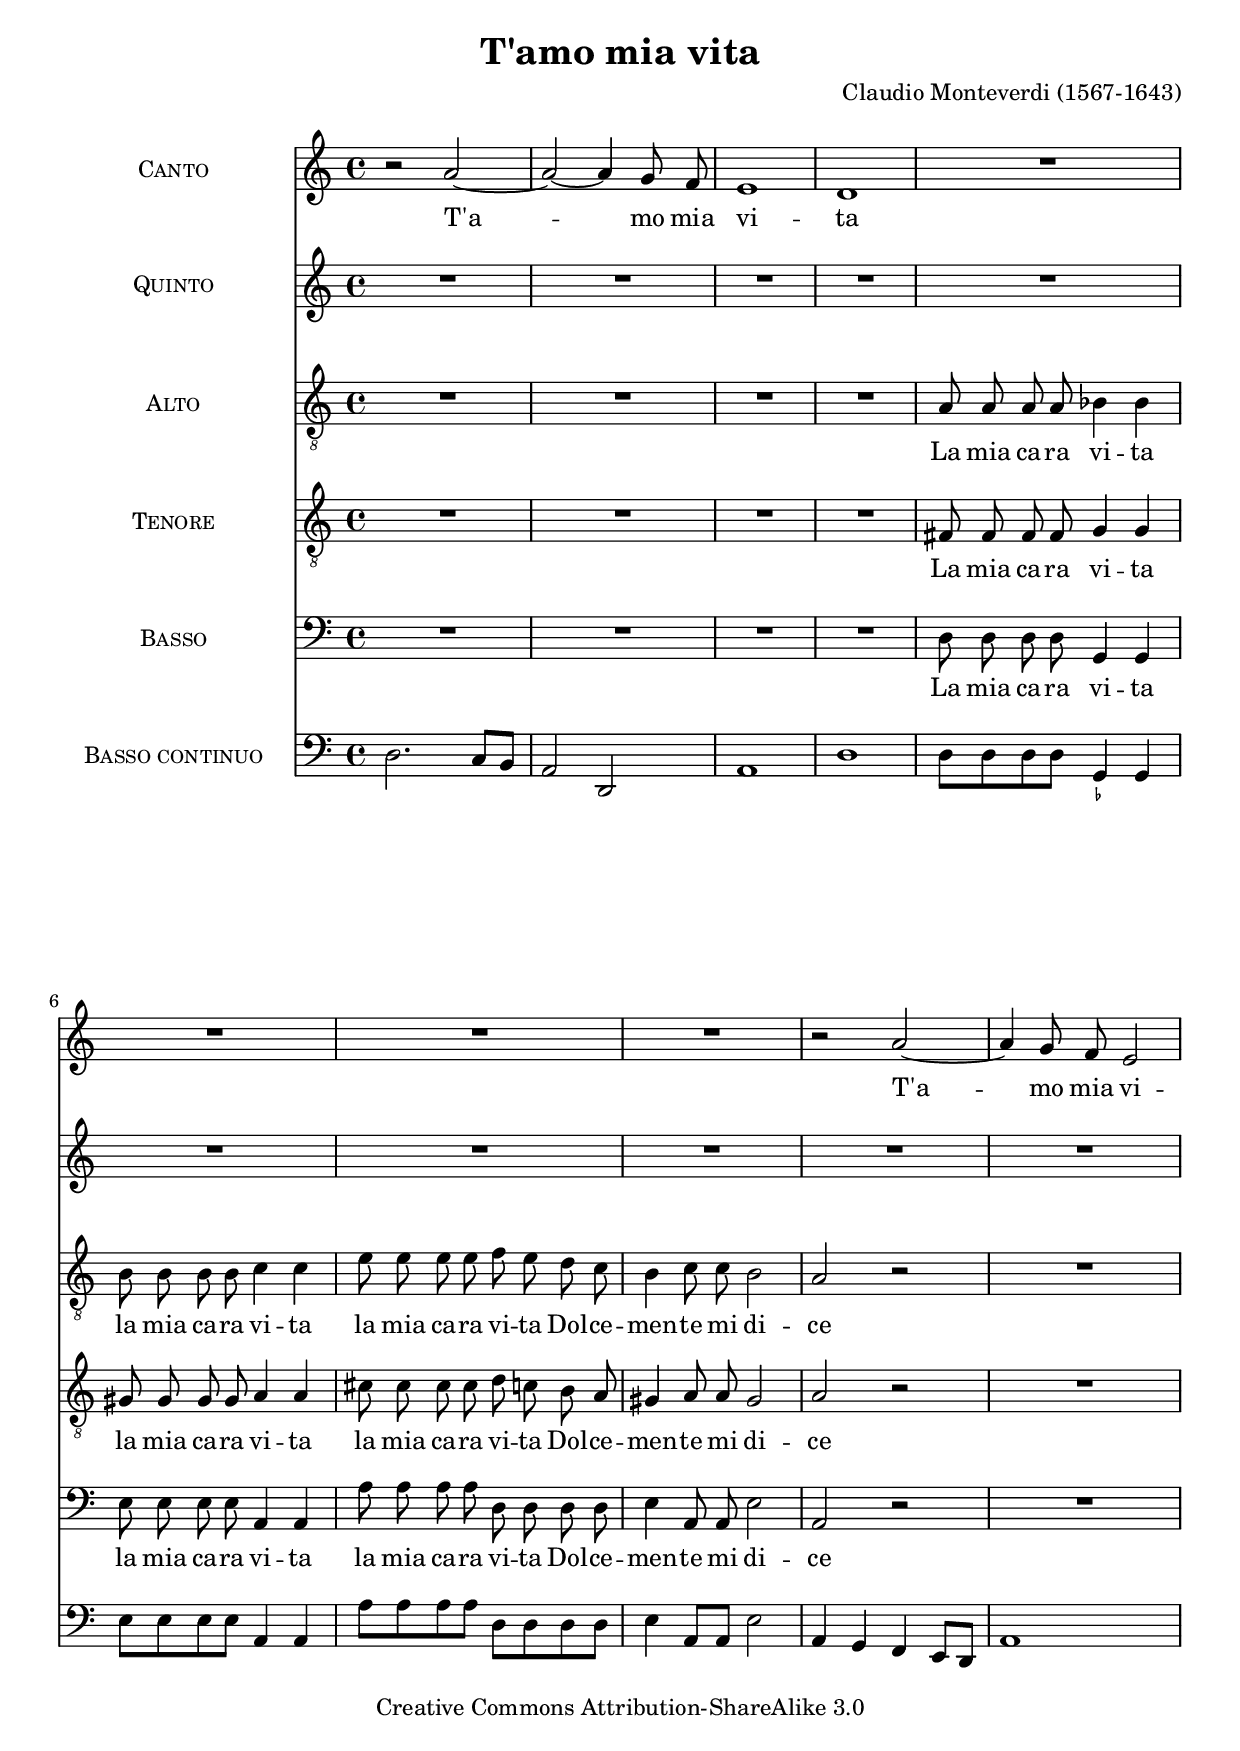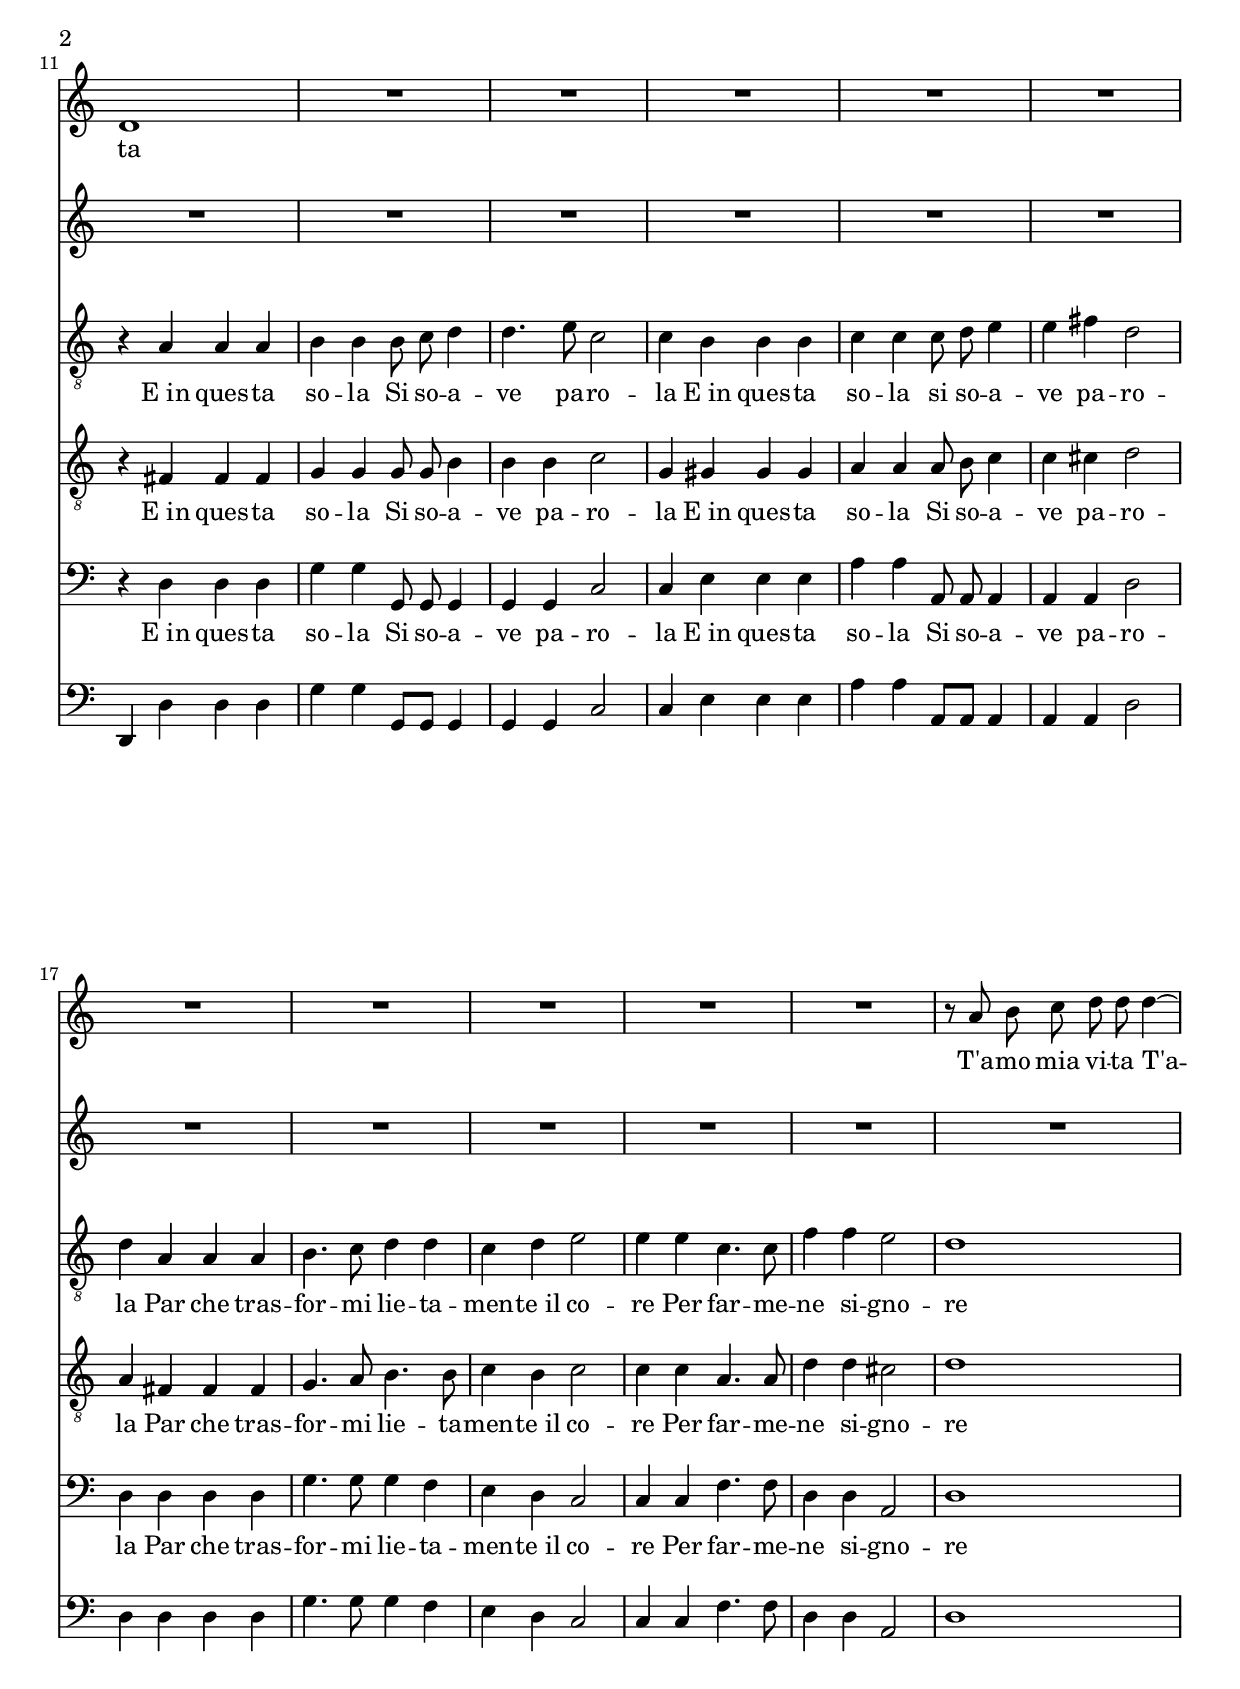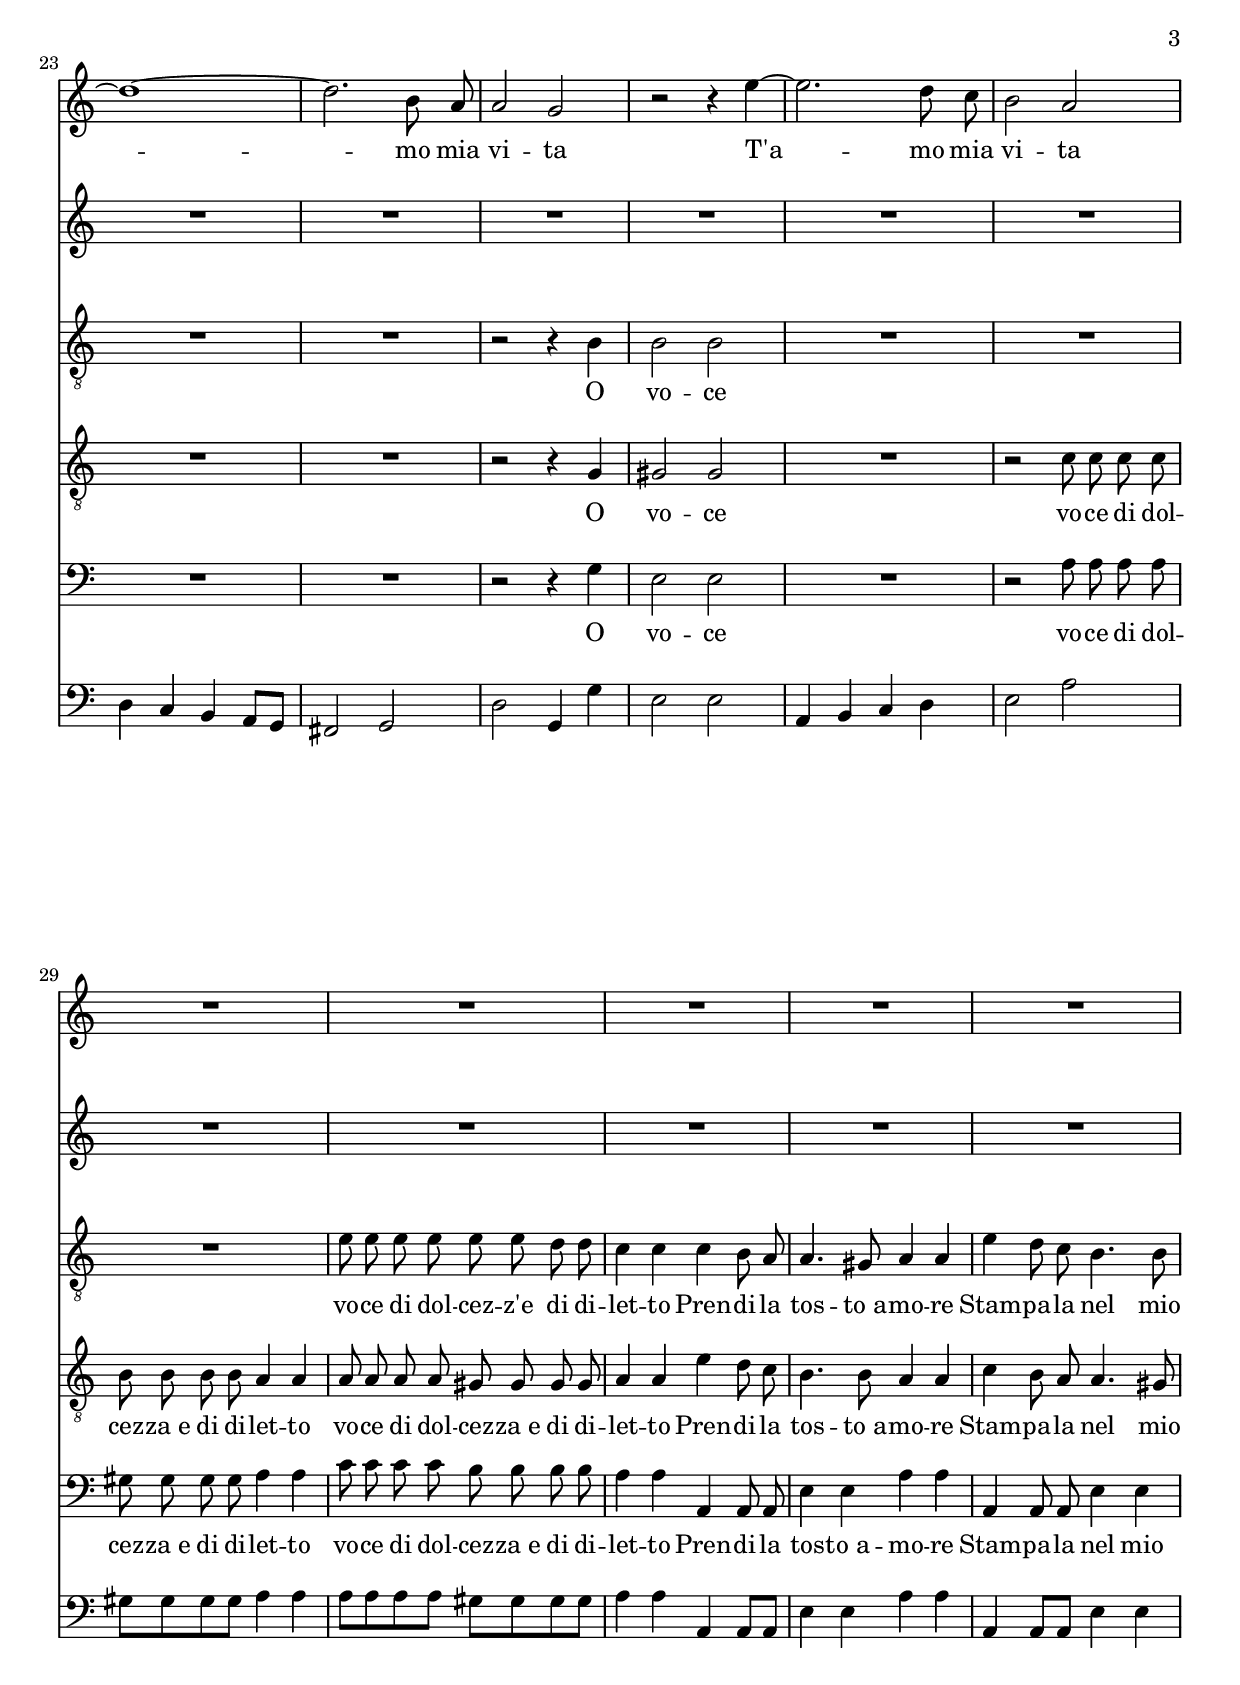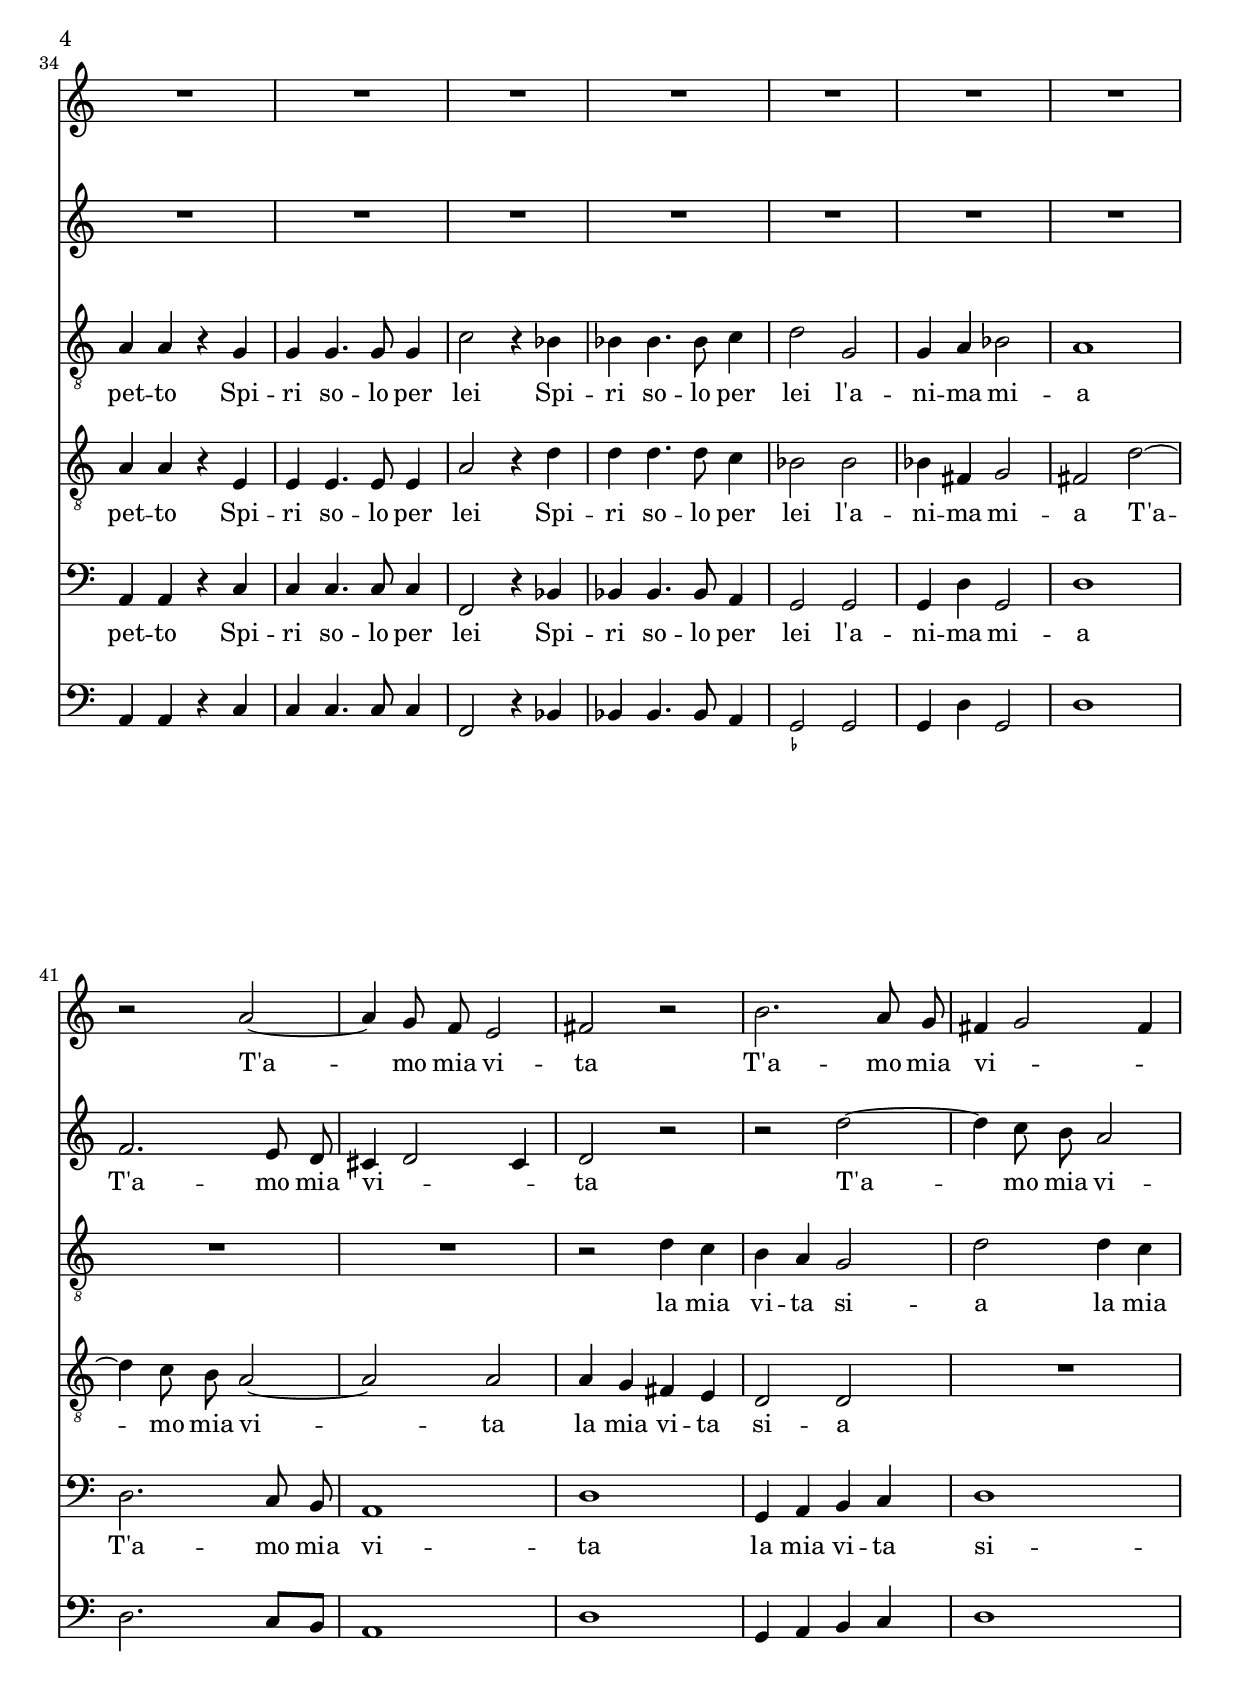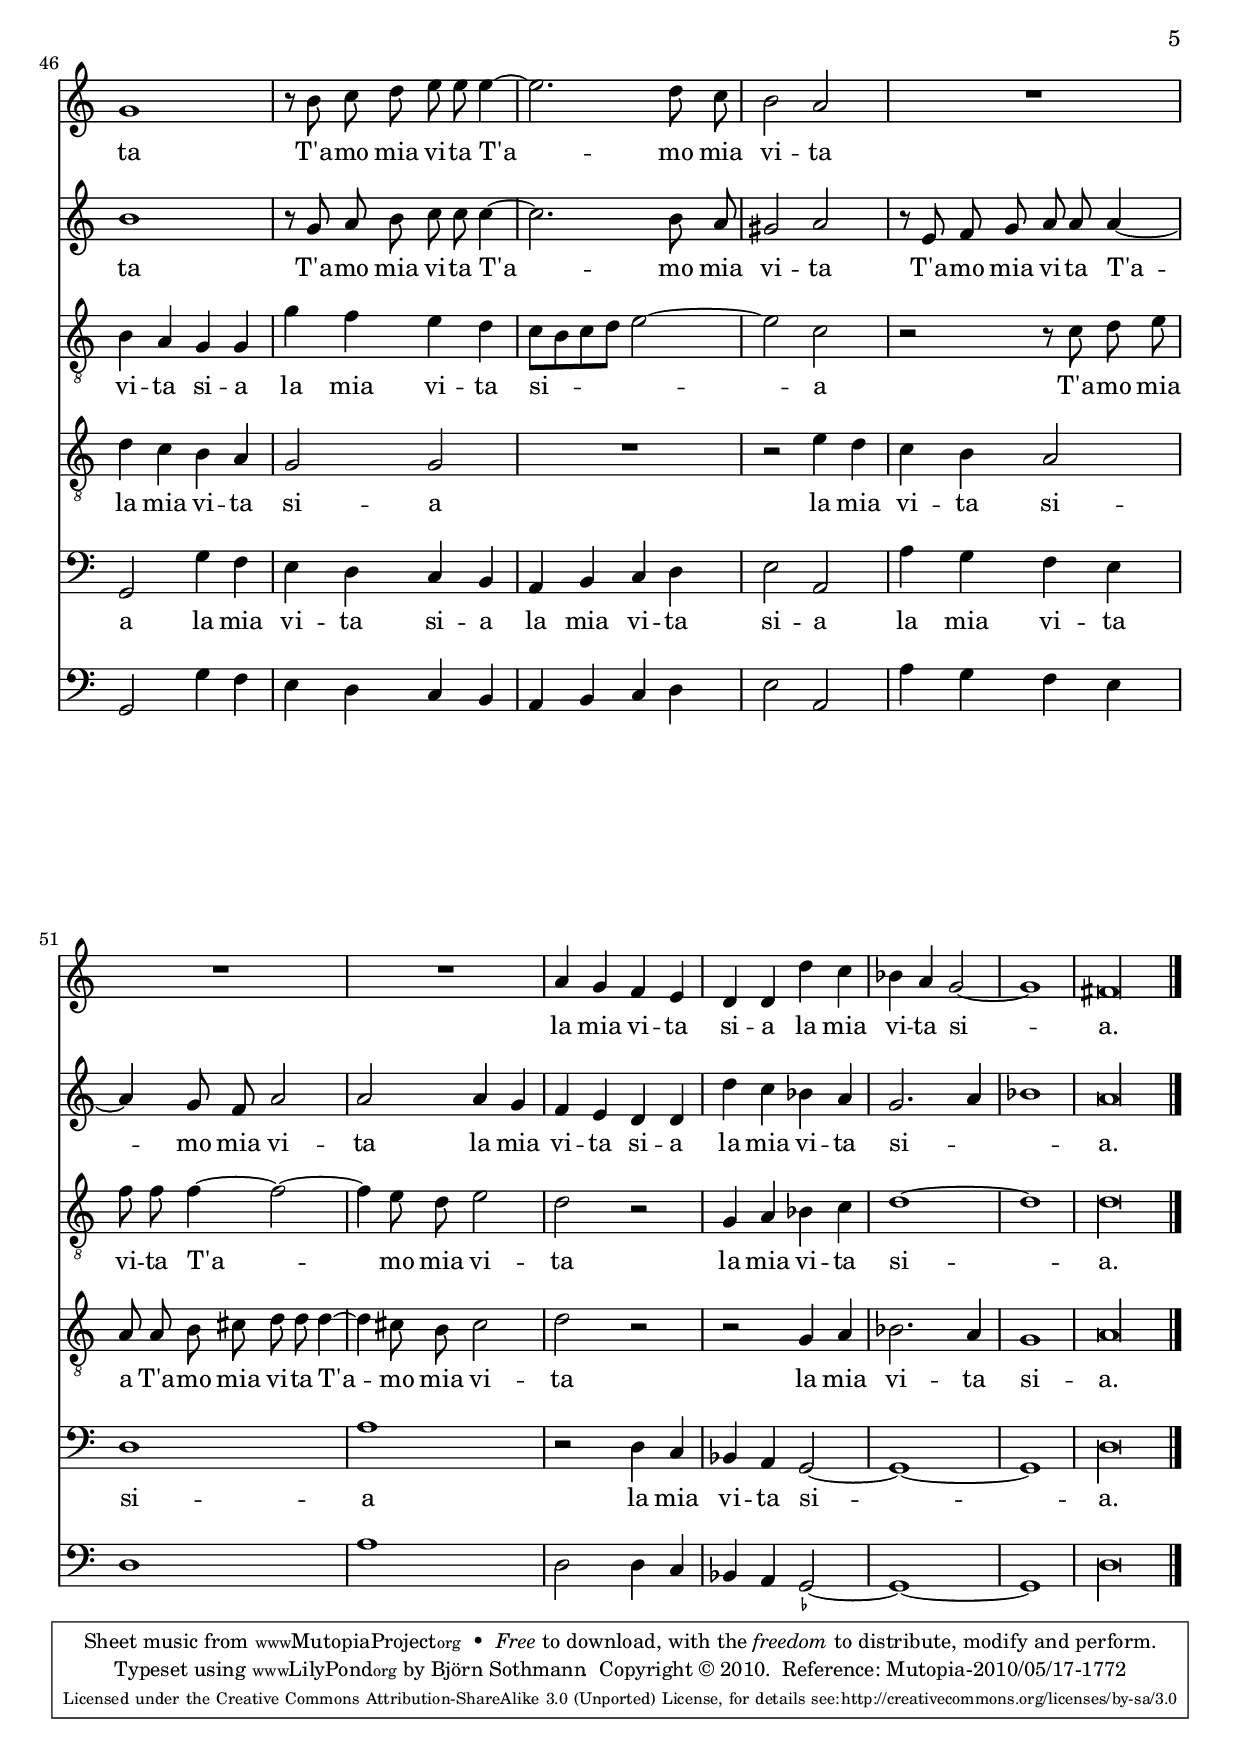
\version "2.12.3"

\header {
	title = "T'amo mia vita"
	composer = "Claudio Monteverdi (1567-1643)"
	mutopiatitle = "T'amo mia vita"
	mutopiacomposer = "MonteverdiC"
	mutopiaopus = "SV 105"
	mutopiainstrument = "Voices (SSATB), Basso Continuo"
	date = "1605"
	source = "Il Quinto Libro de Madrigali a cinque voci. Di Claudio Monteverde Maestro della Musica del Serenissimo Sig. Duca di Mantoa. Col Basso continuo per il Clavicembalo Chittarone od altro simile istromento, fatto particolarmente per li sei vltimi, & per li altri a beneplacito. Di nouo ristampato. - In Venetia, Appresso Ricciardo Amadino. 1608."
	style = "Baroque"
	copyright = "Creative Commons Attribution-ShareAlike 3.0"
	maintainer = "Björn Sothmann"
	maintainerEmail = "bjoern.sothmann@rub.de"
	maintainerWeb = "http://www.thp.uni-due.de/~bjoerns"
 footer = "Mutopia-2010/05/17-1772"
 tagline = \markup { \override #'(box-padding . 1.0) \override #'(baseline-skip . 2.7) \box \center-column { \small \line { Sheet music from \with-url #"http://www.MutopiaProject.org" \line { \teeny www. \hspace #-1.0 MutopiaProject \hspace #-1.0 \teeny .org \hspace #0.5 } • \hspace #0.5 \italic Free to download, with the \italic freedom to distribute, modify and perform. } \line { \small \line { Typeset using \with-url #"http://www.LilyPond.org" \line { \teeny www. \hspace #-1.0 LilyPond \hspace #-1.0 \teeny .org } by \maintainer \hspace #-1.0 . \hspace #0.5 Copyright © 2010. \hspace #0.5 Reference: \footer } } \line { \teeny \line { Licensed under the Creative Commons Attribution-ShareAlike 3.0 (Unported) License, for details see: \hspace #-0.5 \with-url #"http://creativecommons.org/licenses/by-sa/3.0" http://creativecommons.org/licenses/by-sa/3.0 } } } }
}

\include "deutsch.ly"

verseS= \lyricmode {
T'a -- mo mia vi -- ta T'a -- mo mia vi -- ta T'a -- mo mia vi -- ta T'a -- mo mia vi -- ta T'a -- mo mia vi -- ta T'a -- mo mia vi -- ta T'a -- mo mia vi -- ta T'a -- mo mia vi -- ta T'a -- mo mia vi -- ta la mia vi -- ta si -- a la mia vi -- ta si -- a.
}
verseQ= \lyricmode {
T'a -- mo mia vi -- ta T'a -- mo mia vi -- ta T'a -- mo mia vi -- ta T'a -- mo mia vi -- ta T'a -- mo mia vi -- ta T'a -- mo mia vi -- ta la mia vi -- ta si -- a la mia vi -- ta si -- a.
}
verseA= \lyricmode {
La mia ca -- ra vi -- ta la mia ca -- ra vi -- ta la mia ca -- ra vi -- ta Dol -- ce -- men -- te mi di -- ce E_in ques -- ta so -- la Si so -- a -- ve pa -- ro -- la E_in ques -- ta so -- la si so -- a -- ve pa -- ro -- la Par che tras -- for -- mi lie -- ta -- men -- te_il co -- re Per far -- me -- ne si -- gno -- re O vo -- ce vo -- ce di dol -- cez -- z'e di di -- let -- to Pren -- di -- la tos -- to_a -- mo -- re Stam -- pa -- la nel mio pet -- to Spi -- ri so -- lo per lei Spi -- ri so -- lo per lei l'a -- ni -- ma mi -- a la mia vi -- ta si -- a la mia vi -- ta si -- a la mia vi -- ta si -- a T'a -- mo mia vi -- ta T'a -- mo mia vi -- ta la mia vi -- ta si -- a.
}
verseT= \lyricmode {
La mia ca -- ra vi -- ta la mia ca -- ra vi -- ta la mia ca -- ra vi -- ta Dol -- ce -- men -- te mi di -- ce E_in ques -- ta so -- la Si so -- a -- ve pa -- ro -- la E_in ques -- ta so -- la Si so -- a -- ve pa -- ro -- la Par che tras -- for -- mi lie -- ta -- men -- te_il co -- re Per far -- me -- ne si -- gno -- re O vo -- ce vo -- ce di dol -- cez -- za_e di di -- let -- to vo -- ce di dol -- cez -- za_e di di -- let -- to Pren -- di -- la tos -- to_a -- mo -- re Stam -- pa -- la nel mio pet -- to Spi -- ri so -- lo per lei Spi -- ri so -- lo per lei l'a -- ni -- ma mi -- a T'a -- mo mia vi -- ta la mia vi -- ta si -- a la mia vi -- ta si -- a la mia vi -- ta si -- a T'a -- mo mia vi -- ta T'a -- mo mia vi -- ta la mia vi -- ta si -- a.
}
verseB= \lyricmode {
La mia ca -- ra vi -- ta la mia ca -- ra vi -- ta la mia ca -- ra vi -- ta Dol -- ce -- men -- te mi di -- ce E_in ques -- ta so -- la Si so -- a -- ve pa -- ro -- la E_in ques -- ta so -- la Si so -- a -- ve pa -- ro -- la Par che tras -- for -- mi lie -- ta -- men -- te_il co -- re Per far -- me -- ne si -- gno -- re O vo -- ce vo -- ce di dol -- cez -- za_e di di -- let -- to vo -- ce di dol -- cez -- za_e di di -- let -- to Pren -- di -- la tos -- to_a -- mo -- re Stam -- pa -- la nel mio pet -- to Spi -- ri so -- lo per lei Spi -- ri so -- lo per lei l'a -- ni -- ma mi -- a T'a -- mo mia vi -- ta la mia vi -- ta si -- a la mia vi -- ta si -- a la mia vi -- ta si -- a la mia vi -- ta si -- a la mia vi -- ta si -- a.
}
 

staffSoprano = \new Staff  {
	\time 4/4
	\override Score.MetronomeMark #'stencil = ##f
	\tempo 4 = 100 
	\set Staff.instrumentName=\markup{\smallCaps Canto}
	\set Staff.midiInstrument="oboe"
	\key c \major
	\clef treble
	\relative c'' { 	
		\context Voice = "melodySop" {
			\dynamicUp
			\autoBeamOff
			r2 a~ |
			a~ a4 g8 f |
			e1 |
			d |
			R1*4 |
			r2 a'~ |
			a4 g8 f e2 |
			d1 |
			R1*10 |
			r8 a' h c d d d4~ |
			d1~ |
			d2. h8 a |
			a2 g |
			r r4 e'~ |
			e2. d8 c |
			h2 a |
			R1*12 |
			r2 a~ |
			a4 g8 f e2 |
			fis r |
			h2. a8 g |
			fis4\melisma g2 fis4\melismaEnd |
			g1 |
			r8 h c d e e e4~ |
			e2. d8 c |
			h2 a |
			R1*3 |
			a4 g f e |
			d d d' c |
			b a g2~ |
			g1 |
			\set Score.measureLength = #(ly:make-moment 4 1)
			fis\longa |

		}

	\bar "|."
	}

}
staffQuinto = \new Staff  {
	\set Staff.instrumentName=\markup{\smallCaps Quinto}
	\set Staff.midiInstrument="oboe"
	\key c \major
	\clef treble
	\relative c' { 	
		\context Voice = "melodyQui" {
			\dynamicUp
			\autoBeamOff
			R1*40 |
			f2. e8 d |
			cis4\melisma d2 cis4\melismaEnd |
			d2 r |
			r d'~ |
			d4 c8 h a2 |
			h1 |
			r8 g a h c c c4~ |
			c2. h8 a |
			gis2 a |
			r8 e f g a a a4~ |
			a g8 f a2 |
			a a4 g |
			f e d d |
			d' c b a |
			g2.\melisma a4 |
			b1\melismaEnd |
			\set Score.measureLength = #(ly:make-moment 4 1)
			a\longa |
		}

	\bar "|."
	}

}
staffAlto = \new Staff  {
	\set Staff.instrumentName=\markup{\smallCaps Alto}
	\set Staff.midiInstrument="oboe"
	\key c \major
	\clef "G_8"
	\relative c' { 	
		\context Voice = "melodyAlt" {
			\dynamicUp
			\autoBeamOff
			R1*4 |
			a8 a a a b4 b |
			h8 h h h c4 c |
			e8 e e e f e d c |
			h4 c8 c h2 |
			a r |
			R1 |
			r4 a a a |
			h h h8 c d4 |
			d4. e8 c2 |
			c4 h h h |
			c c c8 d e4 |
			e fis d2 |
			d4 a a a |
			h4. c8 d4 d |
			c d e2 |
			e4 e c4. c8 |
			f4 f e2 |
			d1 |
			R1*2 |
			r2 r4 h |
			h2 h |
			R1*3 |
			e8 e e e e e d d |
			c4 c c h8 a |
			a4. gis8 a4 a |
			e' d8 c h4. h8 |
			a4 a r g |
			g g4. g8 g4 |
			c2 r4 b |
			b b4. b8 c4 |
			d2 g, |
			g4 a b2 |
			a1 |
			R1*2 |
			r2 d4 c |
			h a g2 |
			d' d4 c |
			h a g g |
			g' f e d |
			c8[\melisma h c d] e2~ |
			e\melismaEnd c2 |
			r r8 c d e |
			f f f4~ f2~ |
			f4 e8 d e2 |
			d r |
			g,4 a b c |
			d1~ |
			d |
			\set Score.measureLength = #(ly:make-moment 4 1)
			d\longa |
		}

	\bar "|."
	}

}
staffTenore = \new Staff  {
	\set Staff.instrumentName=\markup{\smallCaps Tenore}
	\set Staff.midiInstrument="oboe"
	\key c \major
	\clef "G_8"
	\relative c { 	
		\context Voice = "melodyTen" {
			\dynamicUp
			\autoBeamOff
			R1*4 |
			fis8 fis fis fis g4 g |
			gis8 gis gis gis a4 a |
			cis8 cis cis cis d c h a |
			gis4 a8 a gis2 |
			a r |
			R1 |
			r4 fis fis fis |
			g g g8 g h4 | %g8 g instead of gis8 gis
			h h c2 |
			g4 gis gis gis |%g4 instead of gis4
			a a a8 h c4 |
			c cis d2 |
			a4 fis fis fis |
			g4. a8 h4. h8 |
			c4 h c2 |
			c4 c a4. a8 |
			d4 d cis2 |
			d1 |
			R1*2 |
			r2 r4 g, |
			gis2 gis |
			R1 |
			r2 c8 c c c |
			h h h h a4 a |
			a8 a a a gis gis gis gis |
			a4 a e'4 d8 c |
			h4. h8 a4 a |
			c4 h8 a a4. gis8 |
			a4 a r e |
			e e4. e8 e4 |
			a2 r4 d |
			d d4. d8 c4 |
			b2 b |
			b4 fis4 g2 |
			fis d'~ |
			d4 c8 h a2~ |
			a a |
			a4 g fis e |
			d2 d |
			R1 |
			d'4 c h a |
			g2 g |
			R1 |
			r2 e'4 d |
			c h a2 |
			a8 a h cis d d d4~ |
			d cis8 h cis2 |
			d r |
			r g,4 a |
			b2. a4 |
			g1 |
			\set Score.measureLength = #(ly:make-moment 4 1)
			a\longa |
		}

	\bar "|."
	}

}
staffBasso = \new Staff  {
	\set Staff.instrumentName=\markup{\smallCaps Basso}
	\set Staff.midiInstrument="oboe"
	\key c \major
	\clef bass
	\relative c { 	
		\context Voice = "melodyBas" {
			\dynamicUp
			\autoBeamOff
			R1*4 |
			d8 d d d g,4 g |
			e'8 e e e a,4 a |
			a'8 a a a d, d d d |
			e4 a,8 a e'2 |
			a, r |
			R1 |
			r4 d d d |
			g g g,8 g g4 |
			g g c2 |
			c4 e e e |
			a a a,8 a a4 |
			a a d2 |
			d4 d d d |
			g4. g8 g4 f |
			e d c2 |
			c4 c f4. f8 |
			d4 d a2 |
			d1 |
			R1*2 |
			r2 r4 g |
			e2 e |
			R1 |
			r2 a8 a a a |
			gis gis gis gis a4 a |
			c8 c c c h h h h |
			a4 a a, a8 a |
			e'4 e a a |
			a, a8 a e'4 e |
			a, a r c |
			c c4. c8 c4 |
			f,2 r4 b |
			b b4. b8 a4 |
			g2 g |
			g4 d' g,2 |
			d'1 |
			d2. c8 h |
			a1 |
			d |
			g,4 a h c |
			d1 |
			g,2 g'4 f |
			e d c h |
			a h c d |
			e2 a, |
			a'4 g f e |
			d1 |
			a' |
			r2 d,4 c |
			b a g2~ |
			g1~ |
			g |
			\set Score.measureLength = #(ly:make-moment 4 1)
			d'\longa |
		}

	\bar "|."
	}

}

staffBC = \new Staff {
	\set Staff.instrumentName =\markup{\smallCaps {Basso continuo}}
	\set Staff.midiInstrument = "harpsichord"
	\key c \major
	\clef bass
	\relative c { 	
		d2. c8 h |
		a2 d, |
		a'1 |
		d |
		d8 d d d g,4 g |
		e'8 e e e a,4 a |
		a'8 a a a d, d d d |
		e4 a,8 a e'2 |
		a,4 g f e8 d |
		a'1 |
		d,4 d' d d |
		g g g,8 g g4 |
		g g c2 |
		c4 e e e |
		a a a,8 a a4 |
		a a d2 |
		d4 d d d |
		g4. g8 g4 f |
		e d c2 |
		c4 c f4. f8 |
		d4 d a2 |
		d1 |
		d4 c h a8 g |
		fis2 g |
		d' g,4 g' |
		e2 e |
		a,4 h c d |
		e2 a |
		gis8 gis gis gis a4 a |
		a8 a a a gis gis gis gis |
		a4 a a, a8 a |
		e'4 e a a |
		a, a8 a e'4 e |
		a, a r c |
		c c4. c8 c4 |
		f,2 r4 b |
		b4 b4. b8 a4 |
		g2 g |
		g4 d' g,2 |
		d'1 |
		d2. c8 h |
		a1 |
		d |
		g,4 a h c |
		d1 |
		g,2 g'4 f |
		e d c h |
		a h c d |
		e2 a, |
		a'4 g f e |
		d1 |
		a' |
		d,2 d4 c |
		b a g2~ |
		g1~ |
		g |
		\set Score.measureLength = #(ly:make-moment 4 1)
		d'\longa |
	\bar "|."
	}
}
staffBCFig = \new FiguredBass {
	\figuremode {
		s1*4 |
		s2 <_->4 s |
		s1*32 |
		<_->2 s |
		s1*15 |
		s2 <_-> |
		s1*2 |
		\set Score.measureLength = #(ly:make-moment 4 1)
		s1*4 |
	}
}


\score {
	<<
		\staffSoprano
		\context Lyrics = "lmelodySop" \lyricmode  { \lyricsto "melodySop" \verseS }
		
		\staffQuinto
		\context Lyrics = "lmelodyQui" \lyricmode  { \lyricsto "melodyQui" \verseQ }
		
		\staffAlto
		\context Lyrics = "lmelodyAlt" \lyricmode  { \lyricsto "melodyAlt" \verseA }
		
		\staffTenore
		\context Lyrics = "lmelodyTen" \lyricmode  { \lyricsto "melodyTen" \verseT }
		
		\staffBasso
		\context Lyrics = "lmelodyBas" \lyricmode  { \lyricsto "melodyBas" \verseB }
		
		\staffBC
		\staffBCFig
	>>
	
	\midi {
	}

	\layout  {
		indent=40
	}
}

\paper {
}

